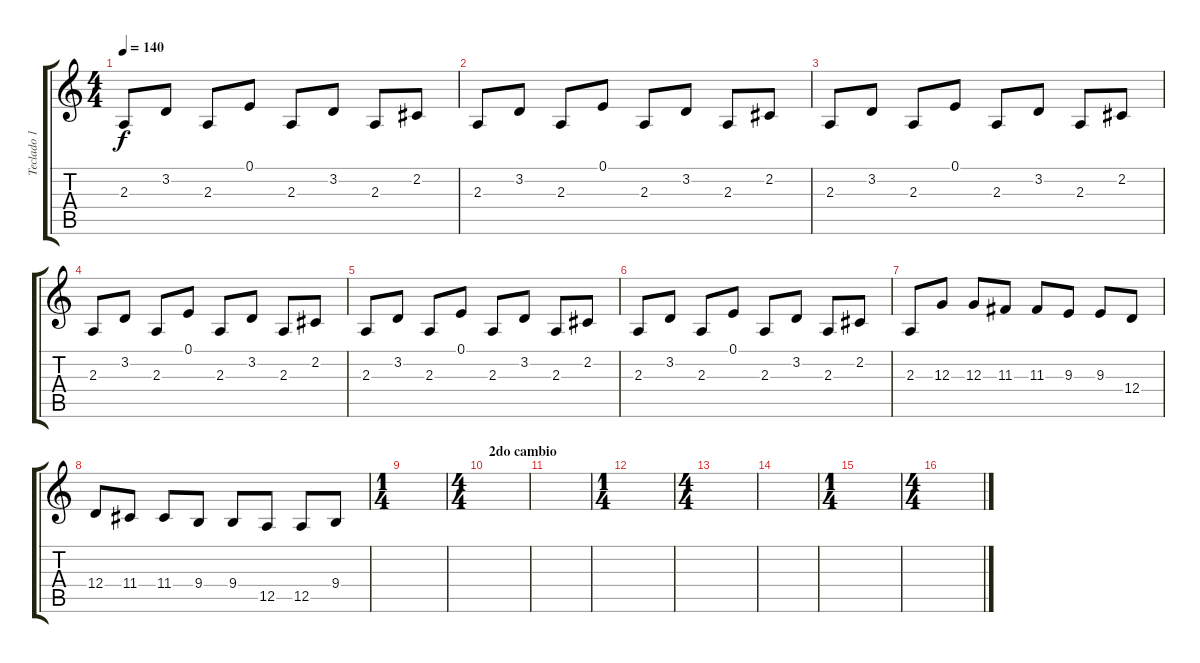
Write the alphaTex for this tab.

\track ("Teclado 1" "Teclado 1") {instrument stringensemble1}
\staff {score tabs}
\tuning (E4 B3 G3 D3 A2 E2) {hide}
\ts (4 4)
\tempo 140
\clef g2
\ks c
2.3.8{dy f} 3.2.8 2.3.8 0.1.8 2.3.8 3.2.8 2.3.8 2.2.8 |
2.3.8 3.2.8 2.3.8 0.1.8 2.3.8 3.2.8 2.3.8 2.2.8 |
2.3.8 3.2.8 2.3.8 0.1.8 2.3.8 3.2.8 2.3.8 2.2.8 |
2.3.8 3.2.8 2.3.8 0.1.8 2.3.8 3.2.8 2.3.8 2.2.8 |
2.3.8 3.2.8 2.3.8 0.1.8 2.3.8 3.2.8 2.3.8 2.2.8 |
2.3.8 3.2.8 2.3.8 0.1.8 2.3.8 3.2.8 2.3.8 2.2.8 |
2.3.8 12.3.8 12.3.8 11.3.8 11.3.8 9.3.8 9.3.8 12.4.8 |
12.4.8 11.4.8 11.4.8 9.4.8 9.4.8 12.5.8 12.5.8 9.4.8 |
\ts (1 4)
|
\ts (4 4)
\section ("" "2do cambio")
|
|
\ts (1 4)
|
\ts (4 4)
|
|
\ts (1 4)
|
\ts (4 4)
